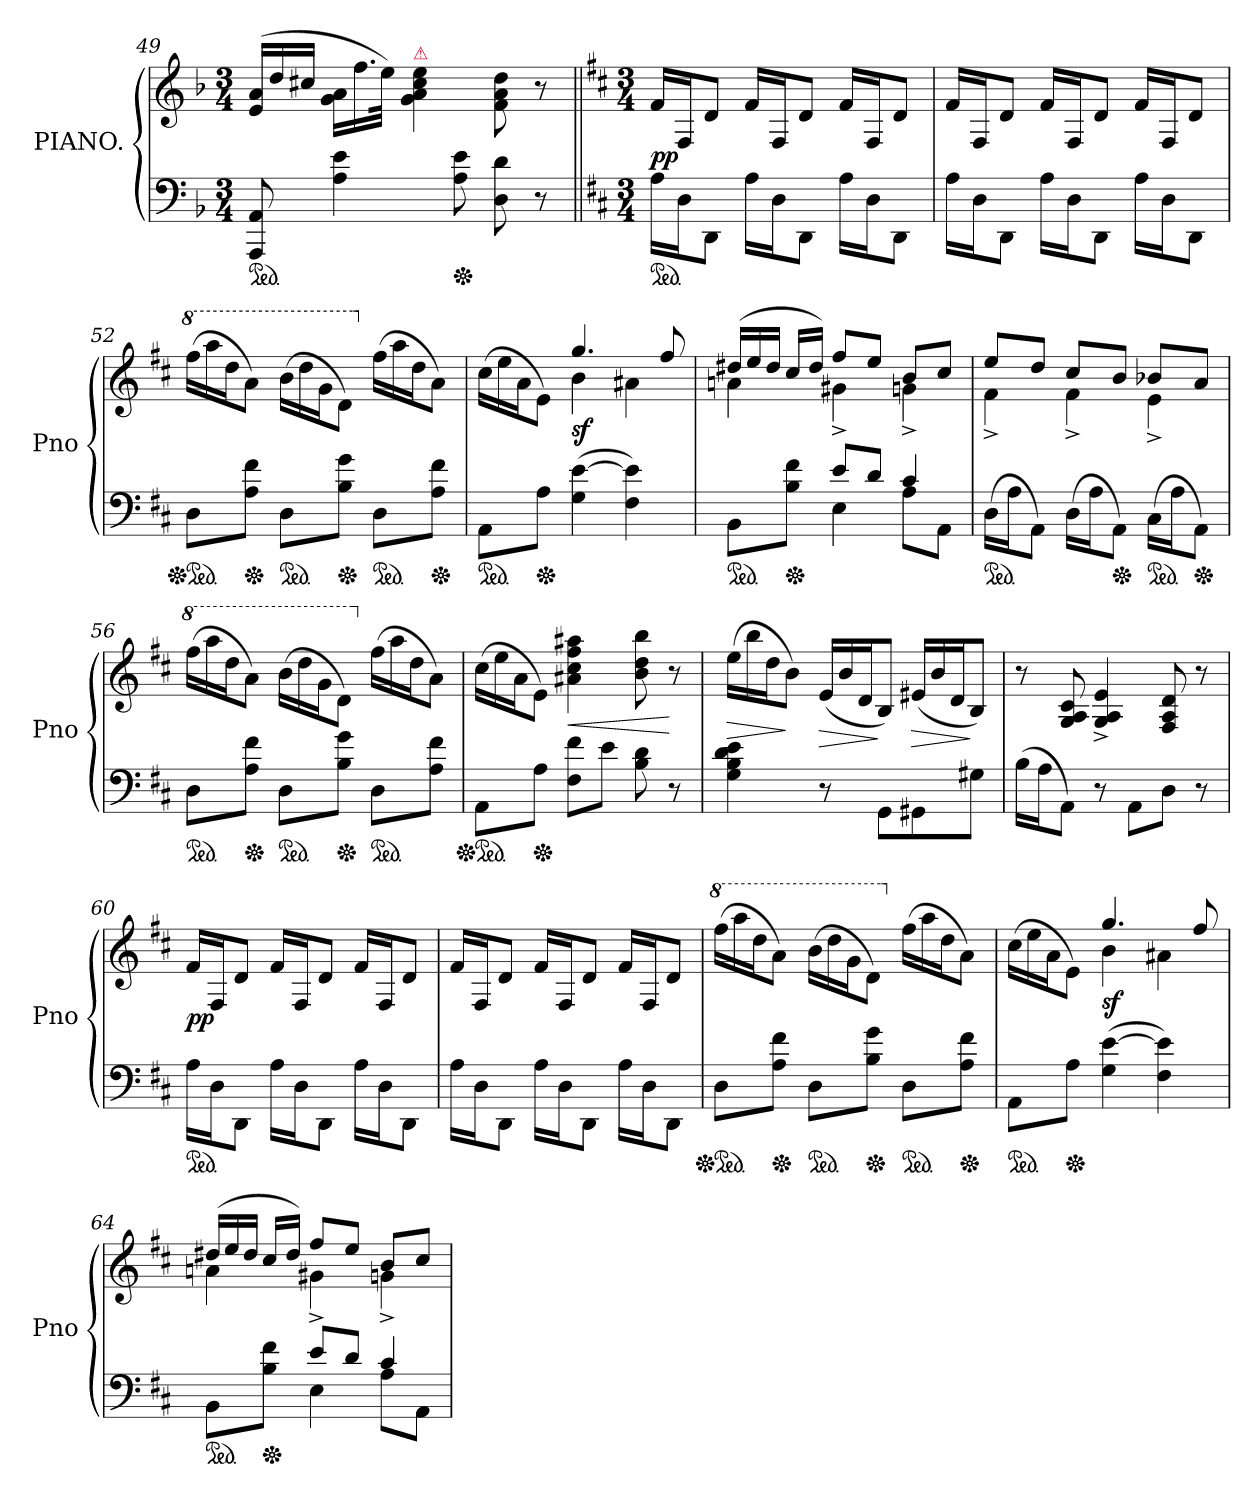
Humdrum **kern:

**kern	**kern	**dynam
*part1	*part1	*part1
*staff2	*staff1	*staff1/2
*I" PIANO.	*	*
*I'Pno	*	*
*clefF4	*clefG2	*
*k[b-]	*k[b-]	*
*M3/4	*M3/4	*
*	*Xtuplet	*
*ped	*	*
=49	=49	=49
8AAA 8AA	(>24e 24aLL	.
.	24dd	.
.	24cc#XJJ	.
4A 4e	24g 24aLL	.
.	24.ff	.
.	48eeJJk)	.
!	!LO:TX:a:color=crimson:t=⚠	!
.	4g 4a 4cc# 4ee	.
*Xped	*	*
8A 8e	.	.
8D 8d	8f\ 8a\ 8dd\	.
8r	8r	.
=50||	=50||	=50||
*k[f#c#]	*k[f#c#]	*
*M3/4	*M3/4	*
*ped	*	*
16ALL	16f#LL	pp
16D\J	16F#/J	.
8DD\J	8dJ	.
16ALL	16f#LL	.
16D\J	16F#/J	.
8DD\J	8dJ	.
16ALL	16f#LL	.
16D\J	16F#/J	.
8DD\J	8dJ	.
=51	=51	=51
16ALL	16f#LL	.
16D\J	16F#/J	.
8DD\J	8dJ	.
16ALL	16f#LL	.
16D\J	16F#/J	.
8DD\J	8dJ	.
16ALL	16f#LL	.
16D\J	16F#/J	.
8DD\J	8dJ	.
=52	=52	=52
*	*8va	*
!LO:TX:a:i:t=delicatamente.	!	!
!LO:TX:a:i:t=delicatamente.	!	!
*Xped	*	*
*ped	*	*
8DL	(>24fff#LL	.
.	24aaa	.
.	24dddJ	.
*Xped	*	*
8A 8f#J	8aaJ)	.
*ped	*	*
8DL	(>24bb\LL	.
.	24ddd	.
.	24ggJ	.
*Xped	*	*
8B 8gJ	8ddJ)	.
*	*X8va	*
*ped	*	*
8DL	(>24ff#LL	.
.	24aa	.
.	24ddJ	.
*Xped	*	*
8A 8f#J	8aJ)	.
=53	=53	=53
*	*^	*
*ped	*	*	*
8AAL	4ryy	(>24cc#LL	.
.	.	24ee\	.
.	.	24aJ	.
*Xped	*	*	*
8AJ	.	8eJ)	.
(<4G [4e	4.gg	4b	sf
4F# 4e])	.	4a#X	.
.	8ff#	.	.
=54	=54	=54	=54
*^	*	*	*
*ped	*	*	*	*
4ryy	8BBL	(>24dd#XLL	4an	.
.	.	24ee	.	.
.	.	24dd#JJ	.	.
*Xped	*	*	*	*
.	8B 8f#J	16cc#LL	.	.
.	.	16dd#JJ)	.	.
8eL	4E	8ff#L	4g#X^	.
8dJ	.	8eeJ	.	.
4c#	8AL	8bL	4gn^	.
.	8AAJ	8cc#J	.	.
*v	*v	*	*	*
=55	=55	=55	=55
*ped	*	*	*
(>16DLL	8eeL	4f#^	.
16AJ	.	.	.
8AAJ)	8ddJ	.	.
(>16DLL	8cc#L	4f#^	.
16AJ	.	.	.
*Xped	*	*	*
8AAJ)	8bJ	.	.
*ped	*	*	*
(>16C#LL	8b-XL	4e^	.
16AJ	.	.	.
*Xped	*	*	*
8AAJ)	8aJ	.	.
*	*v	*v	*
=56	=56	=56
*	*8va	*
*ped	*	*
8DL	(>24fff#LL	.
.	24aaa	.
.	24dddJ	.
*Xped	*	*
8A 8f#J	8aaJ)	.
*ped	*	*
8DL	(>24bb\LL	.
.	24ddd	.
.	24ggJ	.
*Xped	*	*
8B 8gJ	8ddJ)	.
*	*X8va	*
*ped	*	*
8DL	(>24ff#LL	.
.	24aa	.
.	24ddJ	.
8A 8f#J	8aJ)	.
=57	=57	=57
*Xped	*	*
*ped	*	*
8AAL	(>24cc#\LL	.
.	24ee	.
.	24aJ	.
*Xped	*	*
8AJ	8eJ)	.
8F# 8f#L	4a#X 4cc# 4ff# 4aa#X	<
8eJ	.	.
8B 8d	8b 8dd 8bb	.
8r	8r	[
=58	=58	=58
4G 4B 4d 4e	(>24eeLL	>
.	24bb	.
.	24ddJ	.
.	8bJ)	]
8r	(<24eLL	>
.	24b	.
.	24dJ	.
8GG\L	8BJ)	]
8GG#X	(<24e#XLL	>
.	24b	.
.	24dJ	.
8G#XJ	8BJ)	]
=59	=59	=59
(>16BLL	8r	.
16AJ	.	.
8AAJ)	8G 8A 8c#	.
8r	4G^ 4A^ 4e^	.
8AA\L	.	.
8D\J	8F#/ 8A/ 8d/	.
8r	8r	.
=60	=60	=60
*ped	*	*
16ALL	16f#LL	pp
16D\J	16F#/J	.
8DD\J	8dJ	.
16ALL	16f#LL	.
16D\J	16F#/J	.
8DD\J	8dJ	.
16ALL	16f#LL	.
16D\J	16F#/J	.
8DD\J	8dJ	.
=61	=61	=61
16ALL	16f#LL	.
16D\J	16F#/J	.
8DD\J	8dJ	.
16ALL	16f#LL	.
16D\J	16F#/J	.
8DD\J	8dJ	.
16ALL	16f#LL	.
16D\J	16F#/J	.
8DD\J	8dJ	.
=62	=62	=62
*	*8va	*
!LO:TX:a:i:t=delicatamente.	!	!
*Xped	*	*
*ped	*	*
8DL	(>24fff#LL	.
.	24aaa	.
.	24dddJ	.
*Xped	*	*
8A 8f#J	8aaJ)	.
*ped	*	*
8DL	(>24bb\LL	.
.	24ddd	.
.	24ggJ	.
*Xped	*	*
8B 8gJ	8ddJ)	.
*	*X8va	*
*ped	*	*
8DL	(>24ff#LL	.
.	24aa	.
.	24ddJ	.
*Xped	*	*
8A 8f#J	8aJ)	.
=63	=63	=63
*	*^	*
*ped	*	*	*
8AAL	4ryy	(>24cc#LL	.
.	.	24ee\	.
.	.	24aJ	.
*Xped	*	*	*
8AJ	.	8eJ)	.
(<4G [4e	4.gg	4b	sf
4F# 4e])	.	4a#X	.
.	8ff#	.	.
=64	=64	=64	=64
*^	*	*	*
*ped	*	*	*	*
4ryy	8BBL	(>24dd#XLL	4an	.
.	.	24ee	.	.
.	.	24dd#JJ	.	.
*Xped	*	*	*	*
.	8B 8f#J	16cc#LL	.	.
.	.	16dd#JJ)	.	.
8eL	4E	8ff#L	4g#X^	.
8dJ	.	8eeJ	.	.
4c#	8AL	8bL	4gn^	.
.	8AAJ	8cc#J	.	.
*v	*v	*	*	*
*	*v	*v	*
=	=	=
*-	*-	*-
